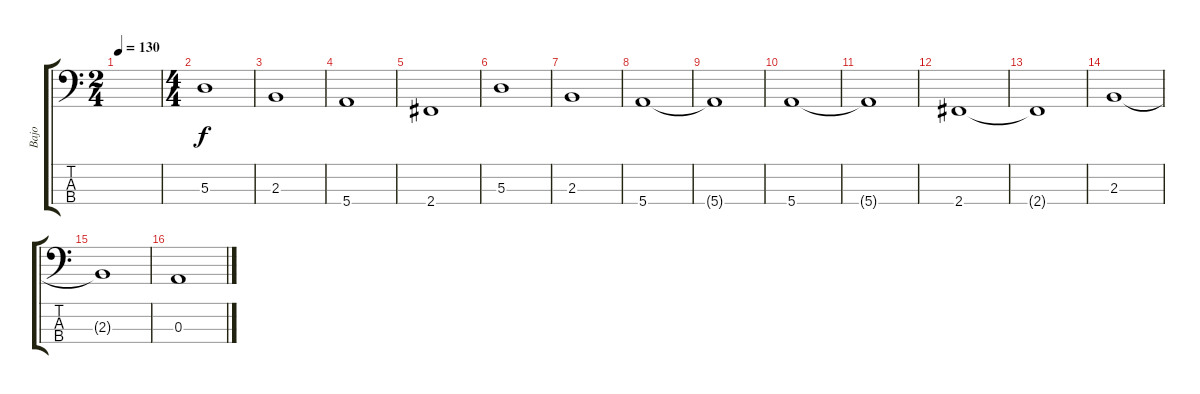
\track ("Bajo" "Bajo") {instrument acousticbass}
\staff {score tabs}
\tuning (G2 D2 A1 E1) {hide}
\ts (2 4)
\tempo 130
\clef f4
\ks c
|
\ts (4 4)
5.3.1 |
2.3.1 |
5.4.1 |
2.4.1 |
5.3.1 |
2.3.1 |
5.4.1 |
5.4{t}.1 |
5.4.1 |
5.4{t}.1 |
2.4.1 |
2.4{t}.1 |
2.3.1 |
2.3{t}.1 |
0.3.1
